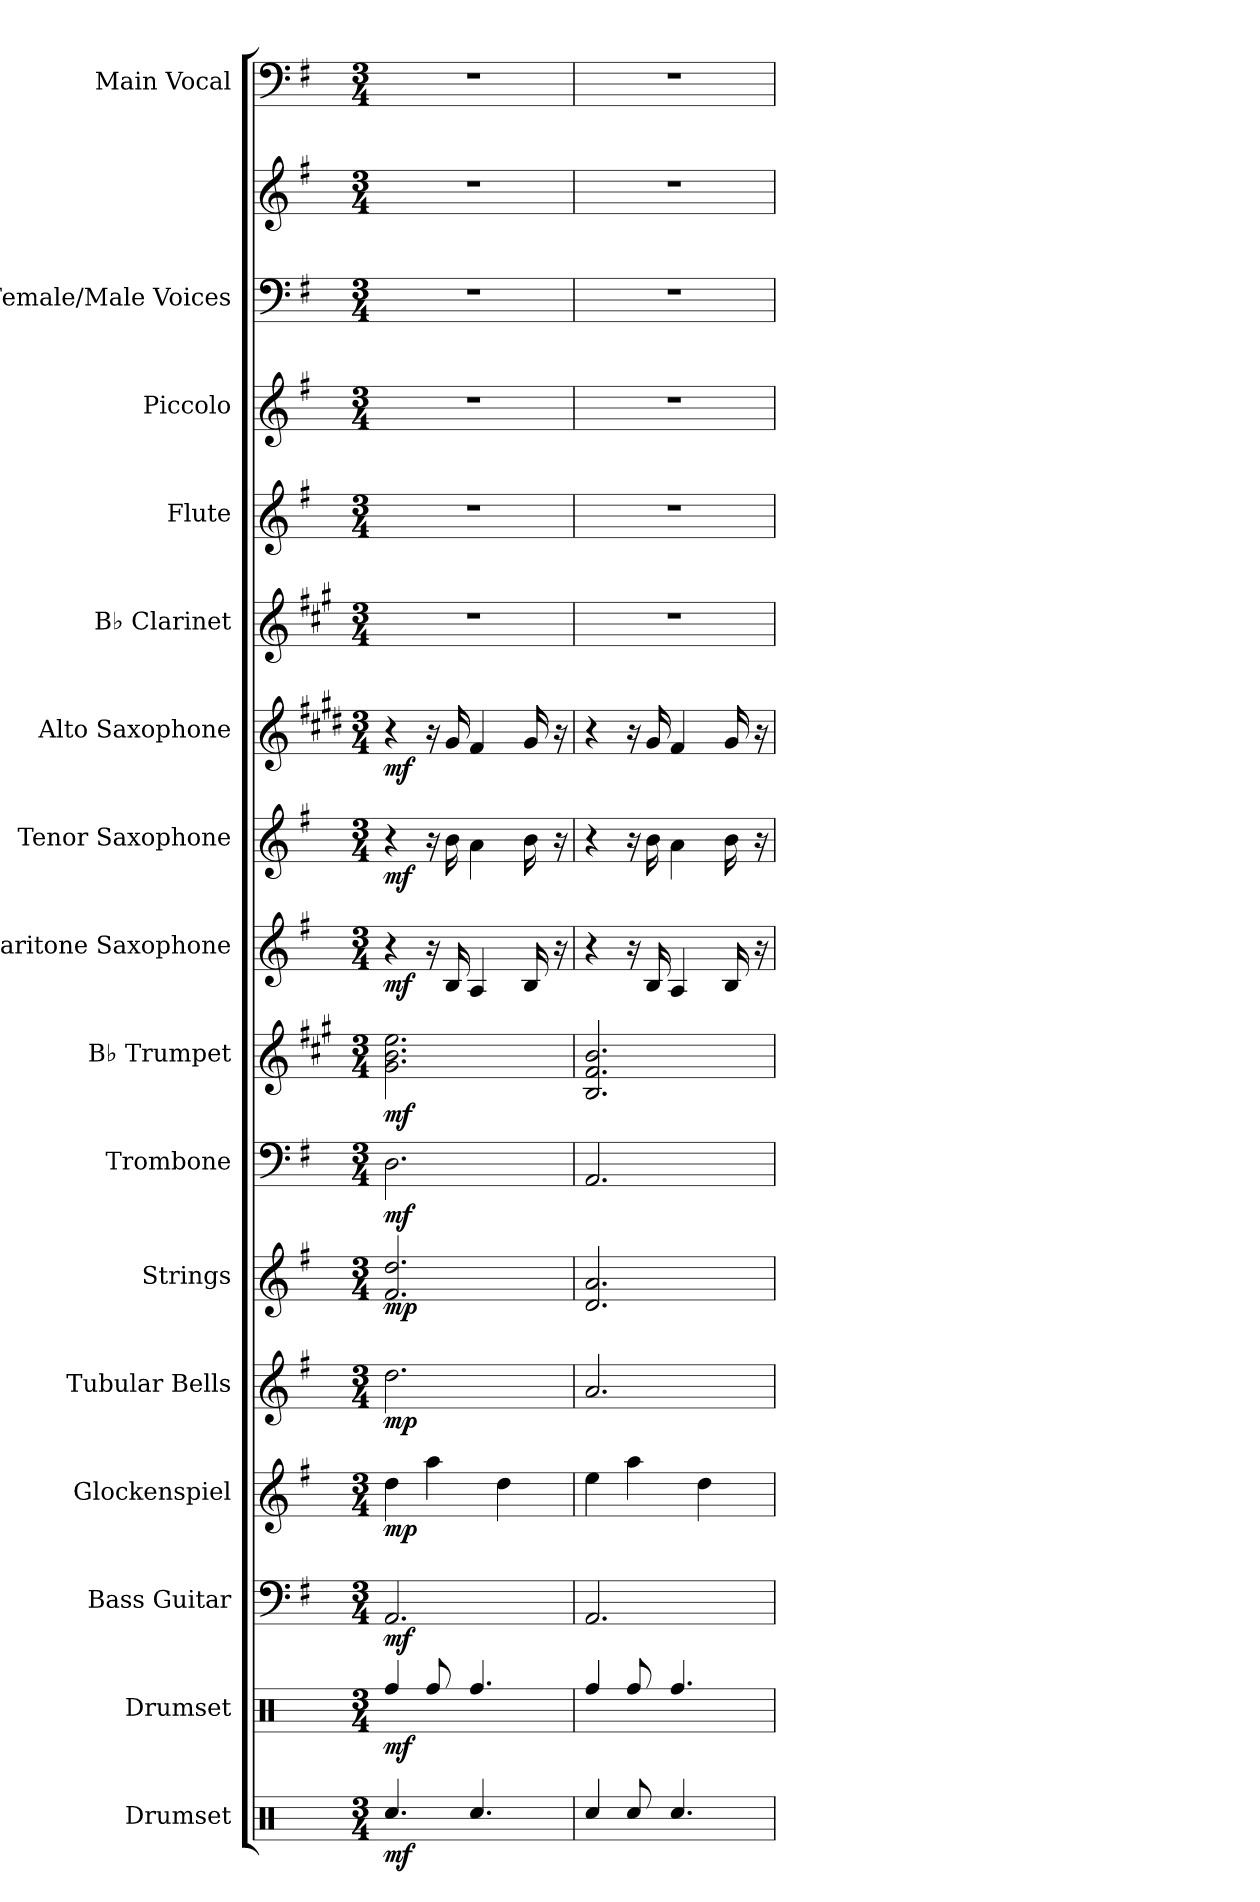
**kern	**dynam	**kern	**dynam	**kern	**dynam	**kern	**dynam	**kern	**dynam	**kern	**dynam	**kern	**dynam	**kern	**dynam	**kern	**dynam	**kern	**dynam	**kern	**dynam	**kern	**kern	**kern	**kern	**kern	**kern
*part16	*part16	*part15	*part15	*part14	*part14	*part13	*part13	*part12	*part12	*part11	*part11	*part10	*part10	*part9	*part9	*part8	*part8	*part7	*part7	*part6	*part6	*part5	*part4	*part3	*part2	*part2	*part1
*staff17	*staff17	*staff16	*staff16	*staff15	*staff15	*staff14	*staff14	*staff13	*staff13	*staff12	*staff12	*staff11	*staff11	*staff10	*staff10	*staff9	*staff9	*staff8	*staff8	*staff7	*staff7	*staff6	*staff5	*staff4	*staff3	*staff2	*staff1
*I"Drumset	*	*I"Drumset	*	*I"Bass Guitar	*	*I"Glockenspiel	*	*I"Tubular Bells	*	*I"Strings	*	*I"Trombone	*	*I"B♭ Trumpet	*	*I"Baritone Saxophone	*	*I"Tenor Saxophone	*	*I"Alto Saxophone	*	*I"B♭ Clarinet	*I"Flute	*I"Piccolo	*I"Female/Male Voices	*	*I"Main Vocal
*I'Drs.	*	*I'Drs.	*	*I'B. Guit.	*	*I'Glk.	*	*I'Tu. Be.	*	*I'St.	*	*I'Tbn.	*	*I'B♭ Tpt.	*	*I'Bar. Sax.	*	*I'T. Sax.	*	*I'A. Sax.	*	*I'B♭ Cl.	*I'Fl.	*I'Picc.	*I'Voices	*	*I'Main Vcl.
*clefX	*	*clefX	*	*clefF4	*	*clefG2	*	*clefG2	*	*clefG2	*	*clefF4	*	*clefG2	*	*clefG2	*	*clefG2	*	*clefG2	*	*clefG2	*clefG2	*clefG2	*clefF4	*clefG2	*clefF4
*	*	*	*	*ITrd7c12	*	*ITrd-14c-24	*	*	*	*	*	*	*	*ITrd1c2	*	*ITrd12c21	*	*ITrd8c14	*	*ITrd5c9	*	*ITrd1c2	*	*ITrd-7c-12	*	*	*
*k[]	*	*k[]	*	*k[f#]	*	*k[f#]	*	*k[f#]	*	*k[f#]	*	*k[f#]	*	*k[f#]	*	*k[f#]	*	*k[f#]	*	*k[f#]	*	*k[f#]	*k[f#]	*k[f#]	*k[f#]	*k[f#]	*k[f#]
*M3/4	*	*M3/4	*	*M3/4	*	*M3/4	*	*M3/4	*	*M3/4	*	*M3/4	*	*M3/4	*	*M3/4	*	*M3/4	*	*M3/4	*	*M3/4	*M3/4	*M3/4	*M3/4	*M3/4	*M3/4
*MM202	*	*MM202	*	*MM202	*	*MM202	*	*MM202	*	*MM202	*	*MM202	*	*MM202	*	*MM202	*	*MM202	*	*MM202	*	*MM202	*MM202	*MM202	*MM202	*MM202	*MM202
=1	=1	=1	=1	=1	=1	=1	=1	=1	=1	=1	=1	=1	=1	=1	=1	=1	=1	=1	=1	=1	=1	=1	=1	=1	=1	=1	=1
!	!LO:DY:b	!	!LO:DY:b	!	!LO:DY:b	!	!LO:DY:b	!	!LO:DY:b	!	!LO:DY:b	!	!LO:DY:b	!	!LO:DY:b	!	!LO:DY:b	!	!LO:DY:b	!	!LO:DY:b	!	!	!	!	!	!
4.Rcc/	mf	4Rff/	mf	2.AAA/	mf	4dddd\	mp	2.dd\	mp	2.f#/ 2.dd/	mp	2.D\	mf	2.f#\ 2.a\ 2.dd\	mf	4r	mf	4r	mf	4r	mf	2.r	2.r	2.r	2.r	2.r	2.r
.	.	8Rff/	.	.	.	4aaaa\	.	.	.	.	.	.	.	.	.	16r	.	16r	.	16r	.	.	.	.	.	.	.
.	.	.	.	.	.	.	.	.	.	.	.	.	.	.	.	16BB/	.	16B\	.	16B/	.	.	.	.	.	.	.
4.Rcc/	.	4.Rff/	.	.	.	.	.	.	.	.	.	.	.	.	.	4AA/	.	4A\	.	4A/	.	.	.	.	.	.	.
.	.	.	.	.	.	4dddd\	.	.	.	.	.	.	.	.	.	.	.	.	.	.	.	.	.	.	.	.	.
.	.	.	.	.	.	.	.	.	.	.	.	.	.	.	.	16BB/	.	16B\	.	16B/	.	.	.	.	.	.	.
.	.	.	.	.	.	.	.	.	.	.	.	.	.	.	.	16r	.	16r	.	16r	.	.	.	.	.	.	.
=2	=2	=2	=2	=2	=2	=2	=2	=2	=2	=2	=2	=2	=2	=2	=2	=2	=2	=2	=2	=2	=2	=2	=2	=2	=2	=2	=2
4Rcc/	.	4Rff/	.	2.AAA/	.	4eeee\	.	2.a/	.	2.d/ 2.a/	.	2.AA/	.	2.A/ 2.e/ 2.a/	.	4r	.	4r	.	4r	.	2.r	2.r	2.r	2.r	2.r	2.r
8Rcc/	.	8Rff/	.	.	.	4aaaa\	.	.	.	.	.	.	.	.	.	16r	.	16r	.	16r	.	.	.	.	.	.	.
.	.	.	.	.	.	.	.	.	.	.	.	.	.	.	.	16BB/	.	16B\	.	16B/	.	.	.	.	.	.	.
4.Rcc/	.	4.Rff/	.	.	.	.	.	.	.	.	.	.	.	.	.	4AA/	.	4A\	.	4A/	.	.	.	.	.	.	.
.	.	.	.	.	.	4dddd\	.	.	.	.	.	.	.	.	.	.	.	.	.	.	.	.	.	.	.	.	.
.	.	.	.	.	.	.	.	.	.	.	.	.	.	.	.	16BB/	.	16B\	.	16B/	.	.	.	.	.	.	.
.	.	.	.	.	.	.	.	.	.	.	.	.	.	.	.	16r	.	16r	.	16r	.	.	.	.	.	.	.
=	=	=	=	=	=	=	=	=	=	=	=	=	=	=	=	=	=	=	=	=	=	=	=	=	=	=	=
*-	*-	*-	*-	*-	*-	*-	*-	*-	*-	*-	*-	*-	*-	*-	*-	*-	*-	*-	*-	*-	*-	*-	*-	*-	*-	*-	*-
